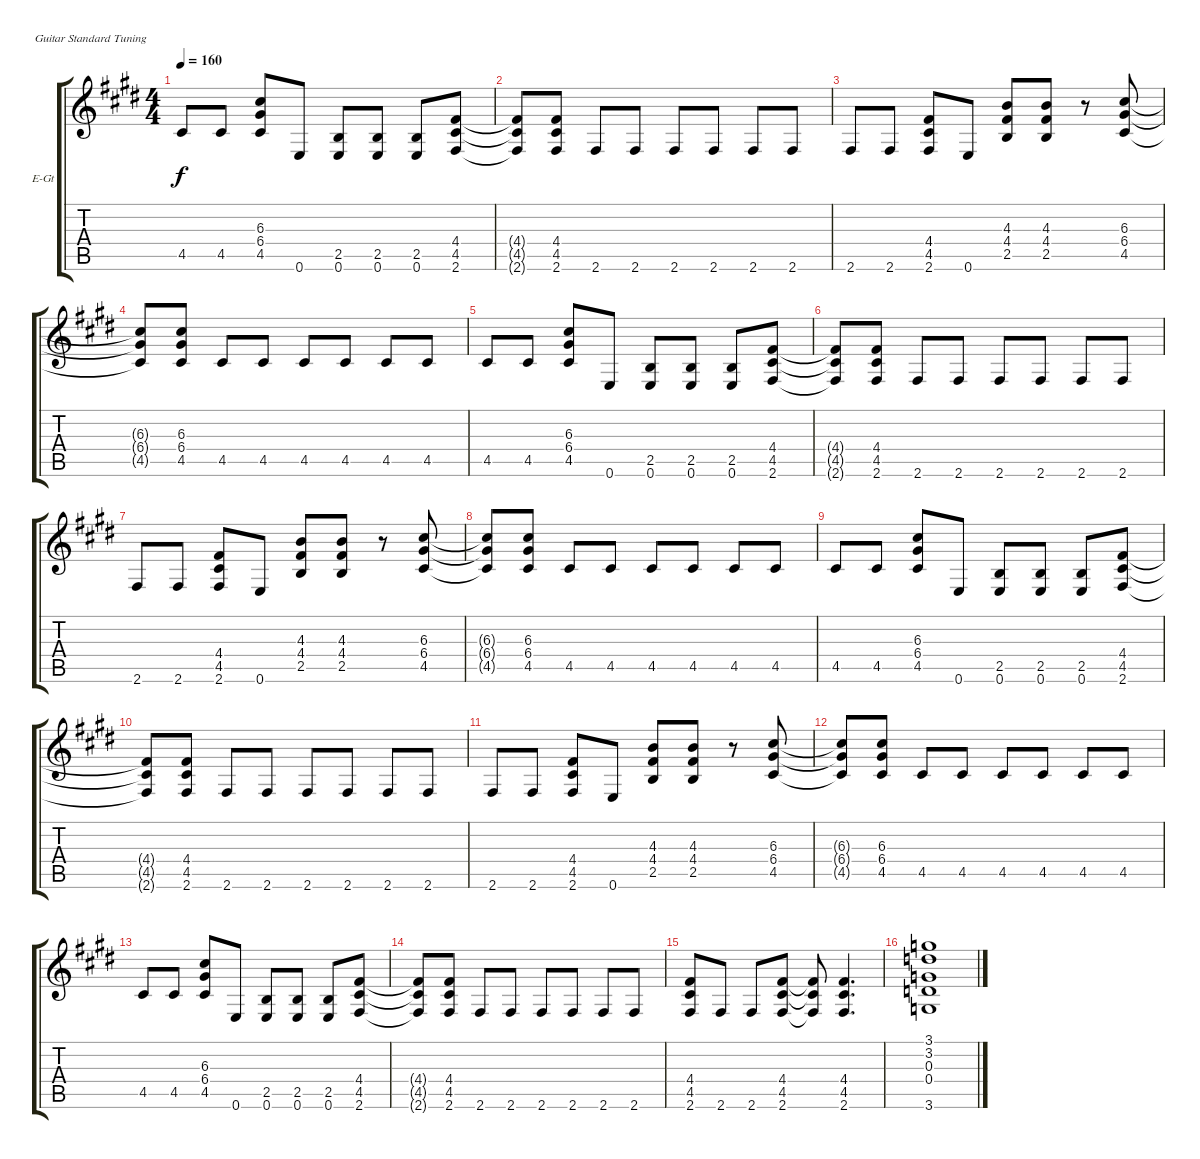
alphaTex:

\defaultSystemsLayout 4
\bracketExtendMode groupsimilarinstruments
\firstSystemTrackNameOrientation horizontal
\otherSystemsTrackNameOrientation horizontal
\track ("Rhythm Guitar 1" "E-Gt") {instrument distortionguitar}
\staff {score tabs}
\tuning (E4 B3 G3 D3 A2 E2)
\ts (4 4)
\tempo 160
\clef g2
\scale
0.333333
\ks e
4.5.8{dy f} 4.5.8 (6.3 6.4 4.5).8 0.6.8 (2.5 0.6).8 (2.5 0.6).8 (2.5 0.6).8 (4.4 4.5 2.6).8 |
\scale
0.333333 (4.4{t} 4.5{t} 2.6{t}).8 (4.4 4.5 2.6).8 2.6.8 2.6.8 2.6.8 2.6.8 2.6.8 2.6.8 |
\scale
0.333333 2.6.8 2.6.8 (4.4 4.5 2.6).8 0.6.8 (4.3 4.4 2.5).8 (4.3 4.4 2.5).8 r.8 (6.3 6.4 4.5).8 |
\scale
0.333333 (6.3{t} 6.4{t} 4.5{t}).8 (6.3 6.4 4.5).8 4.5.8 4.5.8 4.5.8 4.5.8 4.5.8 4.5.8 |
\scale
0.333333 4.5.8 4.5.8 (6.3 6.4 4.5).8 0.6.8 (2.5 0.6).8 (2.5 0.6).8 (2.5 0.6).8 (4.4 4.5 2.6).8 |
\scale
0.333333 (4.4{t} 4.5{t} 2.6{t}).8 (4.4 4.5 2.6).8 2.6.8 2.6.8 2.6.8 2.6.8 2.6.8 2.6.8 |
\scale
0.333333 2.6.8 2.6.8 (4.4 4.5 2.6).8 0.6.8 (4.3 4.4 2.5).8 (4.3 4.4 2.5).8 r.8 (6.3 6.4 4.5).8 |
\scale
0.333333 (6.3{t} 6.4{t} 4.5{t}).8 (6.3 6.4 4.5).8 4.5.8 4.5.8 4.5.8 4.5.8 4.5.8 4.5.8 |
\scale
0.333333 4.5.8 4.5.8 (6.3 6.4 4.5).8 0.6.8 (2.5 0.6).8 (2.5 0.6).8 (2.5 0.6).8 (4.4 4.5 2.6).8 |
\scale
0.333333 (4.4{t} 4.5{t} 2.6{t}).8 (4.4 4.5 2.6).8 2.6.8 2.6.8 2.6.8 2.6.8 2.6.8 2.6.8 |
\scale
0.333333 2.6.8 2.6.8 (4.4 4.5 2.6).8 0.6.8 (4.3 4.4 2.5).8 (4.3 4.4 2.5).8 r.8 (6.3 6.4 4.5).8 |
\scale
0.333333 (6.3{t} 6.4{t} 4.5{t}).8 (6.3 6.4 4.5).8 4.5.8 4.5.8 4.5.8 4.5.8 4.5.8 4.5.8 |
\scale
0.333333 4.5.8 4.5.8 (6.3 6.4 4.5).8 0.6.8 (2.5 0.6).8 (2.5 0.6).8 (2.5 0.6).8 (4.4 4.5 2.6).8 |
\scale
0.333333 (4.4{t} 4.5{t} 2.6{t}).8 (4.4 4.5 2.6).8 2.6.8 2.6.8 2.6.8 2.6.8 2.6.8 2.6.8 |
\scale
0.333333 (4.4 4.5 2.6).8 2.6.8 2.6.8 (4.4 4.5 2.6).8 (4.4{t} 4.5{t} 2.6{t}).8 (4.4 4.5 2.6).4{d} |
\scale
0.333333 (3.1 3.2 0.3 0.4 3.6).1
